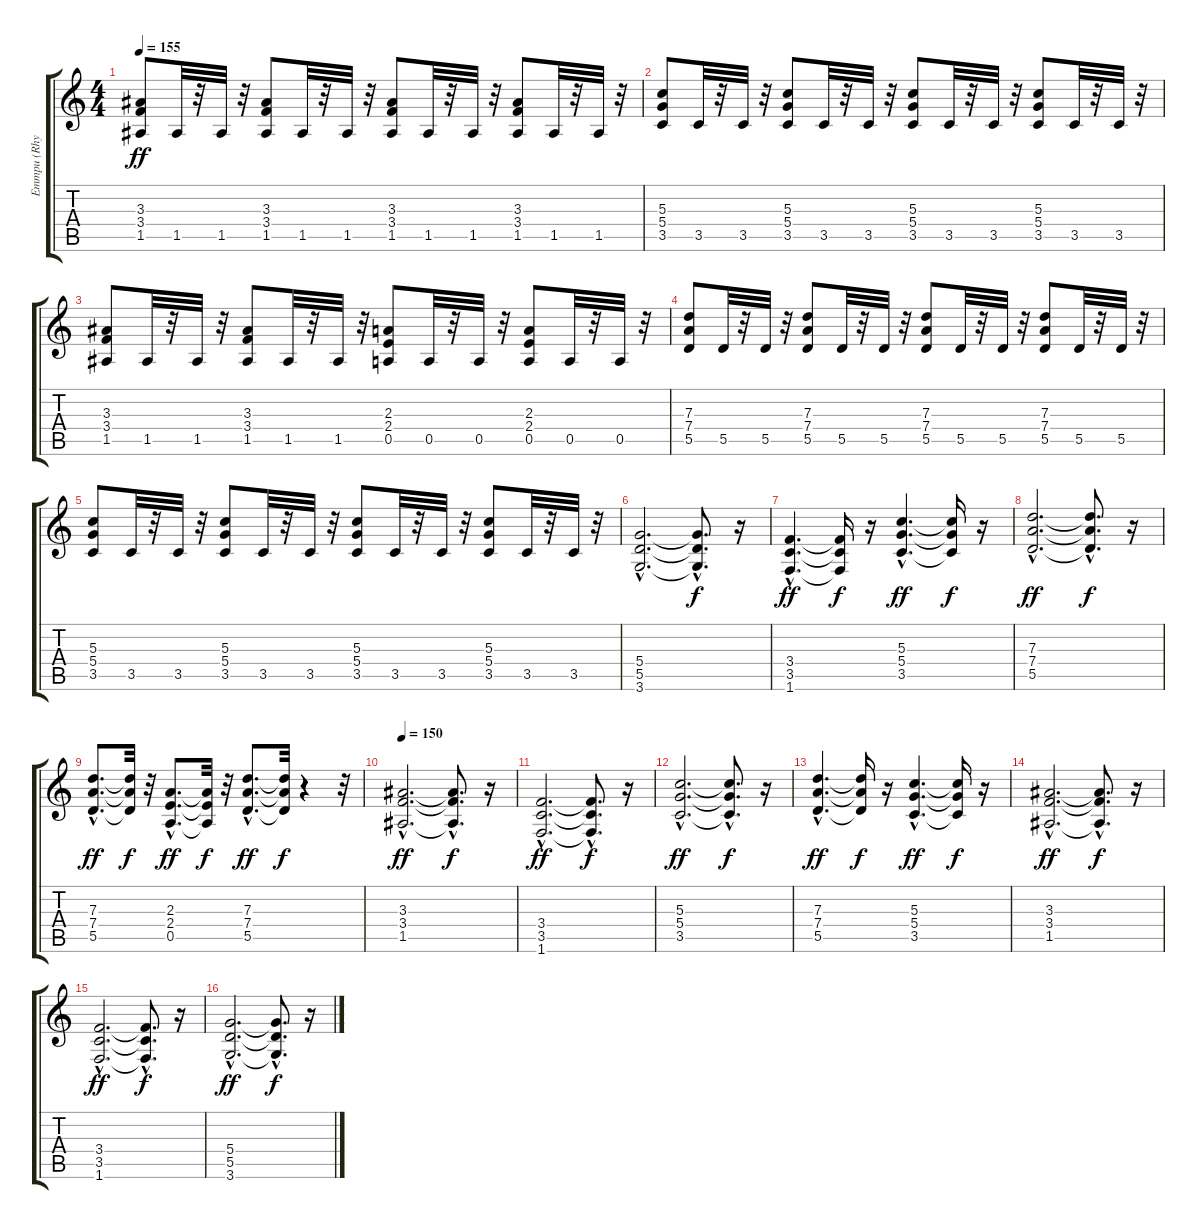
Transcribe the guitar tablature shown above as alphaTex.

\track ("Emmpu (Rhythm Guitar)" "Emmpu (Rhy") {instrument distortionguitar}
\staff {score tabs}
\tuning (E4 B3 G3 D3 A2 E2) {hide}
\ts (4 4)
\tempo 155
\clef g2
\ks c
(3.3 3.4 1.5).8{dy ff} 1.5.32 r.32 1.5.32 r.32 (3.3 3.4 1.5).8 1.5.32 r.32 1.5.32 r.32 (3.3 3.4 1.5).8 1.5.32 r.32 1.5.32 r.32 (3.3 3.4 1.5).8 1.5.32 r.32 1.5.32 r.32 |
(5.3 5.4 3.5).8 3.5.32 r.32 3.5.32 r.32 (5.3 5.4 3.5).8 3.5.32 r.32 3.5.32 r.32 (5.3 5.4 3.5).8 3.5.32 r.32 3.5.32 r.32 (5.3 5.4 3.5).8 3.5.32 r.32 3.5.32 r.32 |
(3.3 3.4 1.5).8 1.5.32 r.32 1.5.32 r.32 (3.3 3.4 1.5).8 1.5.32 r.32 1.5.32 r.32 (2.3 2.4 0.5).8 0.5.32 r.32 0.5.32 r.32 (2.3 2.4 0.5).8 0.5.32 r.32 0.5.32 r.32 |
(7.3 7.4 5.5).8 5.5.32 r.32 5.5.32 r.32 (7.3 7.4 5.5).8 5.5.32 r.32 5.5.32 r.32 (7.3 7.4 5.5).8 5.5.32 r.32 5.5.32 r.32 (7.3 7.4 5.5).8 5.5.32 r.32 5.5.32 r.32 |
(5.3 5.4 3.5).8 3.5.32 r.32 3.5.32 r.32 (5.3 5.4 3.5).8 3.5.32 r.32 3.5.32 r.32 (5.3 5.4 3.5).8 3.5.32 r.32 3.5.32 r.32 (5.3 5.4 3.5).8 3.5.32 r.32 3.5.32 r.32 |
(5.4{hac} 5.5{hac} 3.6{hac}).2{d} (5.4{hac t} 5.5{hac t} 3.6{hac t}).8{d dy f} r.16 |
(3.4{hac} 3.5{hac} 1.6{hac}).4{d dy ff} (3.4{t} 3.5{t} 1.6{t}).16{dy f} r.16 (5.3{hac} 5.4{hac} 3.5{hac}).4{d dy ff} (5.3{t} 5.4{t} 3.5{t}).16{dy f} r.16 |
(7.3{hac} 7.4{hac} 5.5{hac}).2{d dy ff} (7.3{hac t} 7.4{hac t} 5.5{hac t}).8{d dy f} r.16 |
(7.3{hac} 7.4{hac} 5.5{hac}).8{d dy ff} (7.3{t} 7.4{t} 5.5{t}).32{dy f} r.32 (2.3{hac} 2.4{hac} 0.5{hac}).8{d dy ff} (2.3{t} 2.4{t} 0.5{t}).32{dy f} r.32 (7.3{hac} 7.4{hac} 5.5{hac}).8{d dy ff} (7.3{t} 7.4{t} 5.5{t}).32{dy f} r.4 r.32 |
\tempo 150
(3.3{hac} 3.4{hac} 1.5{hac}).2{d dy ff} (3.3{hac t} 3.4{hac t} 1.5{hac t}).8{d dy f} r.16 |
(3.4{hac} 3.5{hac} 1.6{hac}).2{d dy ff} (3.4{hac t} 3.5{hac t} 1.6{hac t}).8{d dy f} r.16 |
(5.3{hac} 5.4{hac} 3.5{hac}).2{d dy ff} (5.3{hac t} 5.4{hac t} 3.5{hac t}).8{d dy f} r.16 |
(7.3{hac} 7.4{hac} 5.5{hac}).4{d dy ff} (7.3{t} 7.4{t} 5.5{t}).16{dy f} r.16 (5.3{hac} 5.4{hac} 3.5{hac}).4{d dy ff} (5.3{t} 5.4{t} 3.5{t}).16{dy f} r.16 |
(3.3{hac} 3.4{hac} 1.5{hac}).2{d dy ff} (3.3{hac t} 3.4{hac t} 1.5{hac t}).8{d dy f} r.16 |
(3.4{hac} 3.5{hac} 1.6{hac}).2{d dy ff} (3.4{hac t} 3.5{hac t} 1.6{hac t}).8{d dy f} r.16 |
(5.4{hac} 5.5{hac} 3.6{hac}).2{d dy ff} (5.4{hac t} 5.5{hac t} 3.6{hac t}).8{d dy f} r.16
